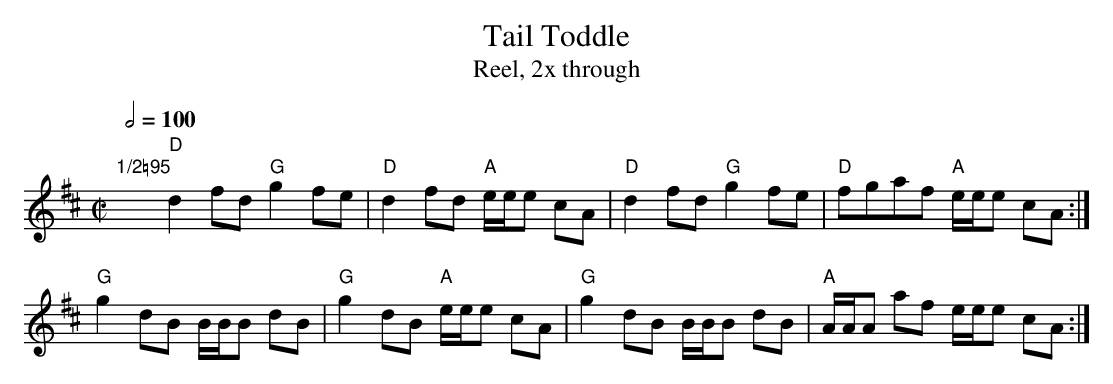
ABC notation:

X:1
T:Tail Toddle
T:Reel, 2x through
M:C|
Q:1/2=100
K:Amix
"1/2=95"yyy"D"d2fd "G"g2fe|"D"d2fd "A"e/e/e cA|"D"d2fd "G"g2fe|"D"fgaf "A"e/e/e cA:|
"G"g2dB B/B/B dB|"G"g2dB "A"e/e/e cA|"G"g2dB B/B/B dB|"A"A/A/A af e/e/e cA:|
